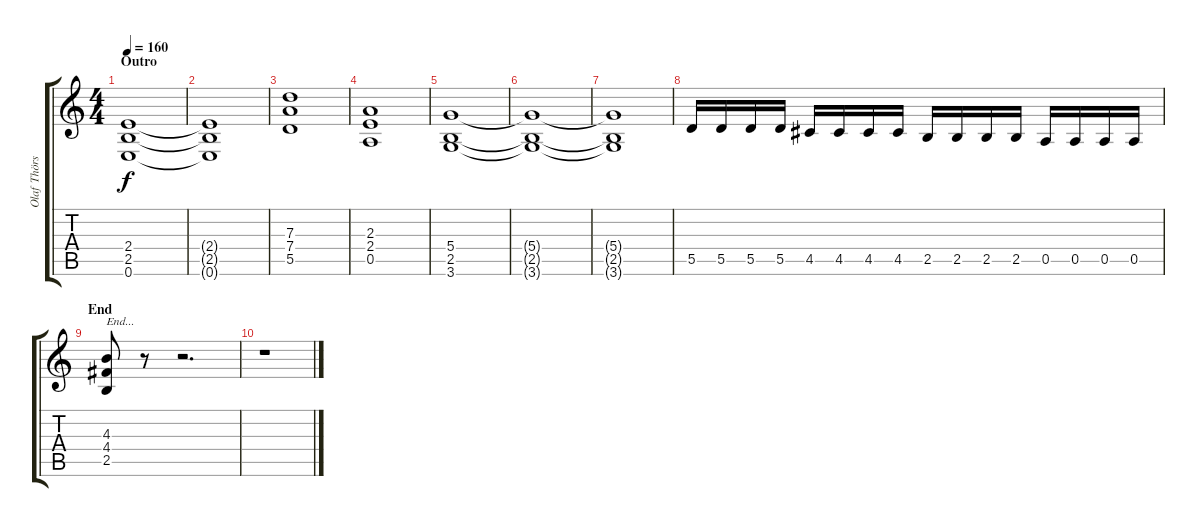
\track ("Olaf Thörsen" "Olaf Thörs") {instrument distortionguitar}
\staff {score tabs}
\tuning (E4 B3 G3 D3 A2 E2) {hide}
\ts (4 4)
\section ("" "Outro")
\tempo 160
\clef g2
\ks c
(2.4 2.5 0.6).1{dy f} |
(2.4{t} 2.5{t} 0.6{t}).1 |
(7.3 7.4 5.5).1 |
(2.3 2.4 0.5).1 |
(5.4 2.5 3.6).1 |
(5.4{t} 2.5{t} 3.6{t}).1 |
(5.4{t} 2.5{t} 3.6{t}).1 |
5.5.16 5.5.16 5.5.16 5.5.16 4.5.16 4.5.16 4.5.16 4.5.16 2.5.16 2.5.16 2.5.16 2.5.16 0.5.16 0.5.16 0.5.16 0.5.16 |
\section ("" "End")
(4.3 4.4 2.5).8{txt "End..."} r.8 r.2{d} |
r.1{txt ""}
